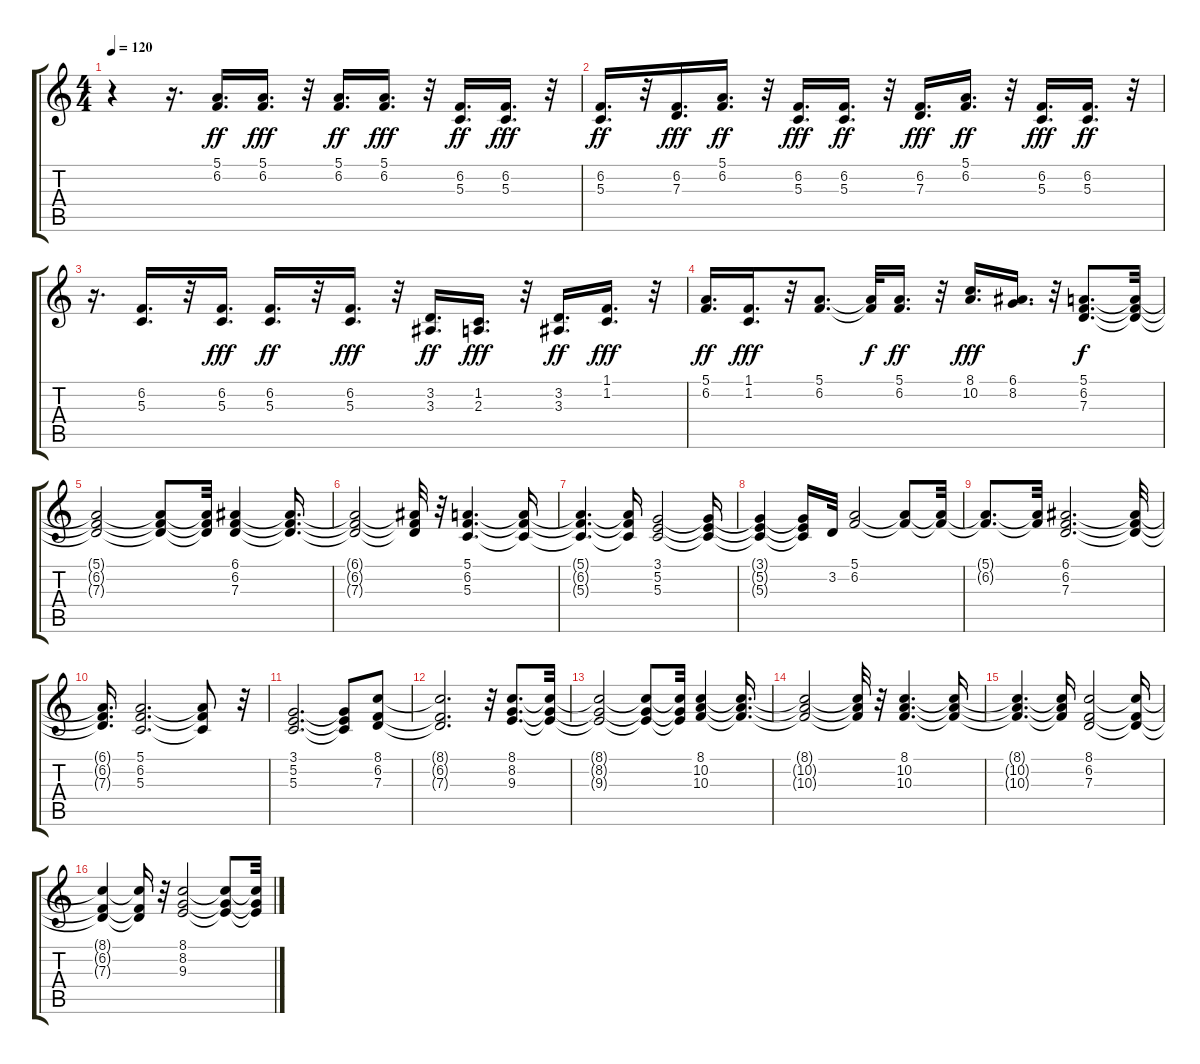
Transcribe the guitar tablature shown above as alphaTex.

\track "" {instrument voiceoohs}
\staff {score tabs}
\tuning (E4 B3 G3 D3 A2 E2) {hide}
\ts (4 4)
\tempo 120
\clef g2
\ks c
r.4{dy f} r.16{d} (5.1 6.2).16{d dy ff} (5.1 6.2).16{d dy fff} r.32 (5.1 6.2).16{d dy ff} (5.1 6.2).16{d dy fff} r.32 (6.2 5.3).16{d dy ff} (6.2 5.3).16{d dy fff} r.32 |
(6.2 5.3).16{d dy ff} r.32 (6.2 7.3).16{d dy fff} (5.1 6.2).16{d dy ff} r.32 (6.2 5.3).16{d dy fff} (6.2 5.3).16{d dy ff} r.32 (6.2 7.3).16{d dy fff} (5.1 6.2).16{d dy ff} r.32 (6.2 5.3).16{d dy fff} (6.2 5.3).16{d dy ff} r.32 |
r.16{d} (6.2 5.3).16{d} r.32 (6.2 5.3).16{d dy fff} (6.2 5.3).16{d dy ff} r.32 (6.2 5.3).16{d dy fff} r.32 (3.2 3.3).16{d dy ff} (1.2 2.3).16{d dy fff} r.32 (3.2 3.3).16{d dy ff} (1.1 1.2).16{d dy fff} r.32 |
(5.1 6.2).16{d dy ff} (1.1 1.2).16{d dy fff} r.32 (5.1 6.2).8{d} (5.1{t} 6.2{t}).32{dy f} (5.1 6.2).16{d dy ff} r.32 (8.1 10.2).16{d dy fff} (6.1 8.2).16{d} r.32 (5.1 6.2 7.3).8{d dy f} (5.1{t} 6.2{t} 7.3{t}).32 |
(5.1{t} 6.2{t} 7.3{t}).2 (5.1{t} 6.2{t} 7.3{t}).8 (5.1{t} 6.2{t} 7.3{t}).32 (6.1 6.2 7.3).4 (6.1{t} 6.2{t} 7.3{t}).16{d} |
(6.1{t} 6.2{t} 7.3{t}).2 (6.1{t} 6.2{t} 7.3{t}).32 r.32 (5.1 6.2 5.3).4{d} (5.1{t} 6.2{t} 5.3{t}).16 |
(5.1{t} 6.2{t} 5.3{t}).4{d} (5.1{t} 6.2{t} 5.3{t}).16 (3.1 5.2 5.3).2 (3.1{t} 5.2{t} 5.3{t}).16 |
(3.1{t} 5.2{t} 5.3{t}).4 (3.1{t} 5.2{t} 5.3{t}).16 3.2.32 (5.1 6.2).2 (5.1{t} 6.2{t}).8 (5.1{t} 6.2{t}).32 |
(5.1{t} 6.2{t}).8{d} (5.1{t} 6.2{t}).32 (6.1 6.2 7.3).2{d} (6.1{t} 6.2{t} 7.3{t}).32 |
(6.1{t} 6.2{t} 7.3{t}).16{d} (5.1 6.2 5.3).2{d} (5.1{t} 6.2{t} 5.3{t}).8 r.32 |
(3.1 5.2 5.3).2{d} (3.1{t} 5.2{t} 5.3{t}).8 (8.1 6.2 7.3).8 |
(8.1{t} 6.2{t} 7.3{t}).2{d} r.32 (8.1 8.2 9.3).8{d} (8.1{t} 8.2{t} 9.3{t}).32 |
(8.1{t} 8.2{t} 9.3{t}).2 (8.1{t} 8.2{t} 9.3{t}).8 (8.1{t} 8.2{t} 9.3{t}).32 (8.1 10.2 10.3).4 (8.1{t} 10.2{t} 10.3{t}).16{d} |
(8.1{t} 10.2{t} 10.3{t}).2 (8.1{t} 10.2{t} 10.3{t}).32 r.32 (8.1 10.2 10.3).4{d} (8.1{t} 10.2{t} 10.3{t}).16 |
(8.1{t} 10.2{t} 10.3{t}).4{d} (8.1{t} 10.2{t} 10.3{t}).16 (8.1 6.2 7.3).2 (8.1{t} 6.2{t} 7.3{t}).16 |
(8.1{t} 6.2{t} 7.3{t}).4 (8.1{t} 6.2{t} 7.3{t}).16 r.32 (8.1 8.2 9.3).2 (8.1{t} 8.2{t} 9.3{t}).8 (8.1{t} 8.2{t} 9.3{t}).32
